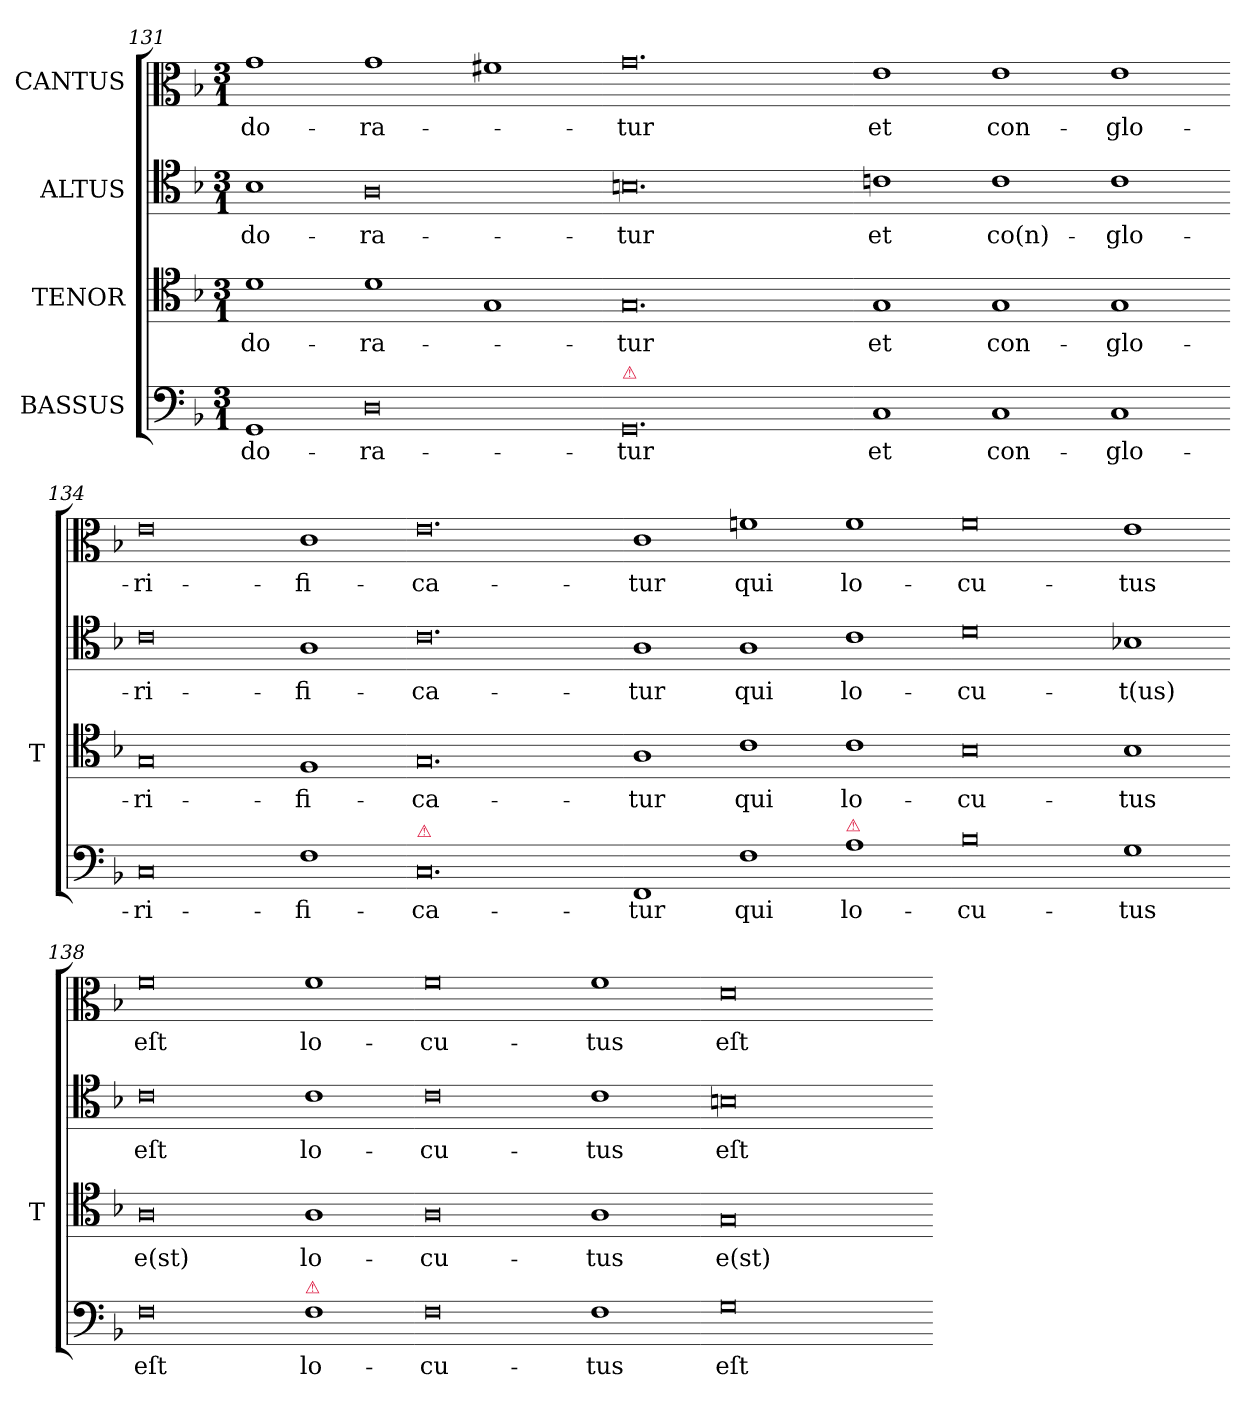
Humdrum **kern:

**kern	**text	**kern	**text	**kern	**text	**kern	**text
*part4	*part4	*part3	*part3	*part2	*part2	*part1	*part1
*staff4	*staff4	*staff3	*staff3	*staff2	*staff2	*staff1	*staff1
*I"BASSUS	*	*I"TENOR	*	*I"ALTUS	*	*I"CANTUS	*
*	*	*I'T	*	*	*	*	*
*clefF4	*	*clefC4	*	*clefC4	*	*clefC3	*
*k[b-]	*	*k[b-]	*	*k[b-]	*	*k[b-]	*
*M3/1	*	*M3/1	*	*M3/1	*	*M3/1	*
=131	=131	=131	=131	=131	=131	=131	=131
1GG	-do-	1d	-do-	1B-	-do-	1g	-do-
0D	-ra-	1d	-ra-	0A	-ra-	1g	-ra-
.	.	1G	.	.	.	1f#X	.
=132-	=132-	=132-	=132-	=132-	=132-	=132-	=132-
!LO:TX:a:color=crimson:t=⚠	!	!	!	!	!	!	!
0.GG	-tur	0.G	-tur	0.Bn	-tur	0.g	-tur
=133-	=133-	=133-	=133-	=133-	=133-	=133-	=133-
1C	et	1G	et	1cn	et	1e	et
1C	con-	1G	con-	1c	co(n)-	1e	con-
1C	-glo-	1G	-glo-	1c	-glo-	1e	-glo-
=134-	=134-	=134-	=134-	=134-	=134-	=134-	=134-
0C	-ri-	0G	-ri-	0c	-ri-	0e	-ri-
1F	-fi-	1F	-fi-	1A	-fi-	1c	-fi-
=135-	=135-	=135-	=135-	=135-	=135-	=135-	=135-
!LO:TX:a:color=crimson:t=⚠	!	!	!	!	!	!	!
0.C	-ca-	0.G	-ca-	0.c	-ca-	0.e	-ca-
=136-	=136-	=136-	=136-	=136-	=136-	=136-	=136-
1FF	-tur	1A	-tur	1A	-tur	1c	-tur
1F	qui	1c	qui	1A	qui	1fn	qui
!LO:TX:a:color=crimson:t=⚠	!	!	!	!	!	!	!
1A	lo-	1c	lo-	1c	lo-	1f	lo-
=137-	=137-	=137-	=137-	=137-	=137-	=137-	=137-
0B-	-cu-	0B-	-cu-	0d	-cu-	0f	-cu-
1G	-tus	1B-	-tus	1B-X	-t(us)	1e	-tus
=138-	=138-	=138-	=138-	=138-	=138-	=138-	=138-
0F	eſt	0A	e(st)	0c	eſt	0f	eſt
!LO:TX:a:color=crimson:t=⚠	!	!	!	!	!	!	!
1F	lo-	1A	lo-	1c	lo-	1f	lo-
=139-	=139-	=139-	=139-	=139-	=139-	=139-	=139-
0F	-cu-	0A	-cu-	0c	-cu-	0f	-cu-
1F	-tus	1A	-tus	1c	-tus	1f	-tus
=140-	=140-	=140-	=140-	=140-	=140-	=140-	=140-
!LO:N:vis=0	!	!LO:N:vis=0	!	!LO:N:vis=0	!	!LO:N:vis=0	!
0.G	eſt	0.G	e(st)	0.Bn	eſt	0.d	eſt
=-	=-	=-	=-	=-	=-	=-	=-
*-	*-	*-	*-	*-	*-	*-	*-
